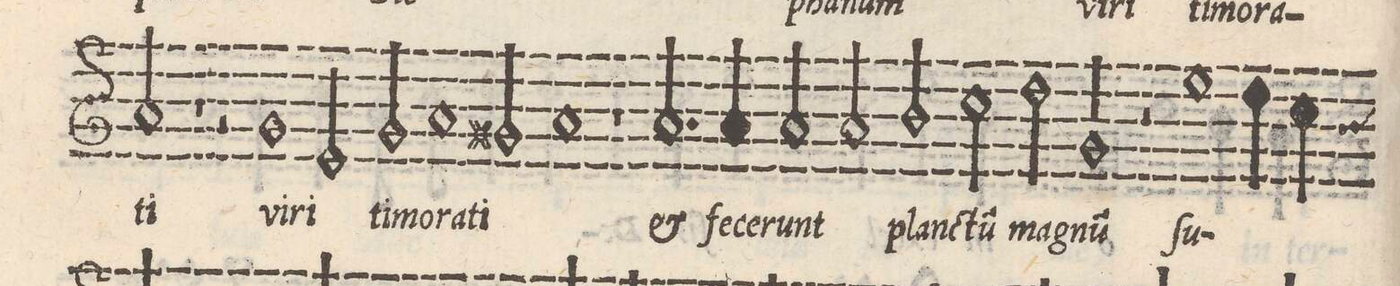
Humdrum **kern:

**kern	**text
*I"CANTVS	*
*clefG2	*
*k[]	*
*met(C)	*
*M2/1	*
2a/	-ti
1r	.
=30-	=30-
2r	.
1g	vi-
2e/	-ri
=31-	=31-
2g/	ti-
1a	-mo-
2g#X/	-ra-
=32-	=32-
1a	-ti
1r	.
=33-	=33-
2.a/	et
4a/	fe-
2a/	-ce-
2a/	-runt
=34-	=34-
2b/	plan-
2cc\	-ctṹ(m)
2dd\	ma-
2gny/	-gnṹ(m)
=35-	=35-
2r	.
1ee	ſu-
4dd\	.
4cc\	.
*custos:b	*
=36-	=36-
*-	*-
